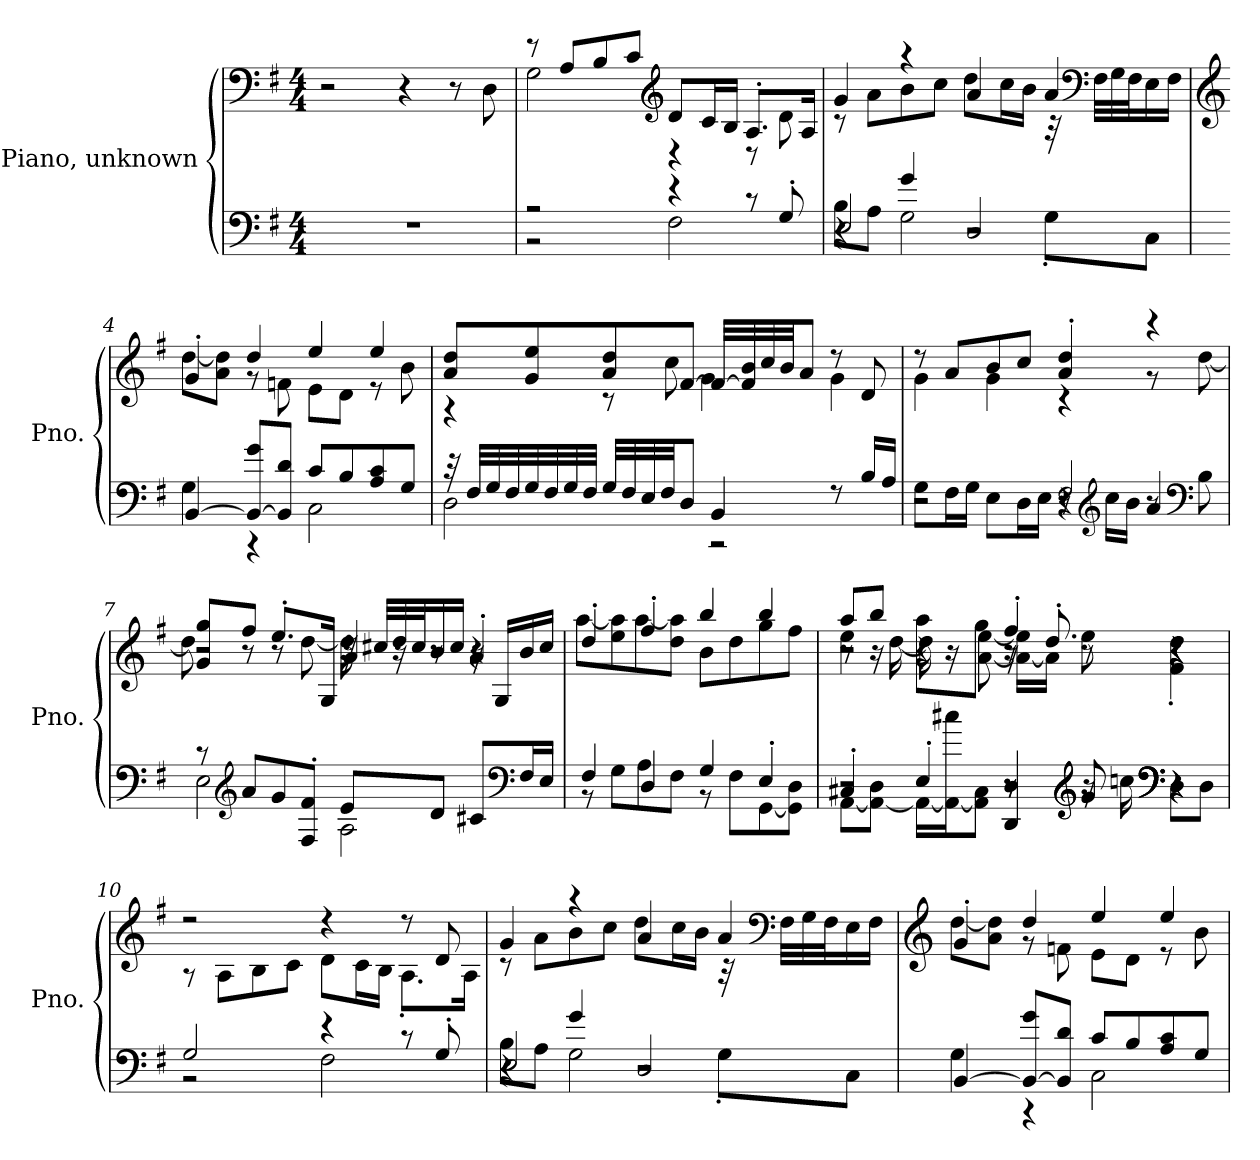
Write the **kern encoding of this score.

**kern	**kern
*part1	*part1
*staff2	*staff1
*I"Piano, unknown	*
*I'Pno.	*
*clefF4	*clefF4
*k[f#]	*k[f#]
*M4/4	*M4/4
*MM120	*MM120
=1	=1
1r	2r
.	4r
.	8r
.	8D\
=2	=2
*^	*^
2r	2r	8r	2G\
.	.	8A/L	.
.	.	8B/	.
.	.	8c/J	.
*	*	*clefG2	*
4r	2F#\	8d/L	4r
.	.	16c/L	.
.	.	16B/JJ	.
8r	.	8.A'/L	8r
8G'/	.	.	8d\
.	.	16A/Jk	.
=3	=3	=3	=3
*	*^	*	*
4r	8B\L	2E/	4g/	8r
.	8A\J	.	.	8a\L
4g/	2G\	.	4r	8b\
.	.	.	.	8cc\J
2r	.	2D/	4a/	8dd\L
.	.	.	.	16cc\L
.	.	.	.	16b\JJ
.	8G'\L	.	4a/	32r
*	*	*	*clefF4	*
.	.	.	.	32F#\LLL
.	.	.	.	32G\
.	.	.	.	32F#\J
.	8C\J	.	.	16E\
.	.	.	.	16F#\JJ
*v	*v	*v	*	*
!!LO:LB:g=z	!!
=4	=4	=4
*	*clefG2	*
*^	*	*
[4BB/	4G\	4g'/	[8dd\L
.	.	.	8a\ 8dd\]J
8BB/_ 8g/L	4r	4dd/	8r
8BB/] 8d/J	.	.	8fn\
8c/L	2C\	4ee/	8e\L
8B/	.	.	8d\J
8A/ 8c/	.	4ee/	8r
8G/J	.	.	8b\
=5	=5	=5	=5
32r	2D\	8a/ 8dd/L	4r
32F#/LLL	.	.	.
32G/	.	.	.
32F#/	.	.	.
32G/	.	8g/ 8ee/	.
32F#/	.	.	.
32G/	.	.	.
32F#/JJJ	.	.	.
32G/LLL	.	8a/ 8dd/	8r
32F#/	.	.	.
32E/	.	.	.
32F#/JJ	.	.	.
8D/J	.	[8f#/J	8cc\
4BB/	2r	32f#/LLL_	4g\
.	.	32f#/] 32b/	.
.	.	32cc/	.
.	.	32b/JJ	.
.	.	8a/J	.
8r	.	8r	4g\
16B/LL	.	8d/	.
16A/JJ	.	.	.
!!LO:LB:g=z	!!
=6	=6	=6	=6
*	*^	*	*
2r	8G\L	2r	8r	4g\
.	16F#\L	.	8a/L	.
.	16G\JJ	.	.	.
.	8E\L	.	8b/	4g\
.	16D\L	.	8cc/J	.
.	16E\JJ	.	.	.
4r	8r	2F#/	4a/' 4dd/'	4r
*clefG2	*	*	*	*
.	16cc\LL	.	.	.
.	16b\JJ	.	.	.
4a/	8r	.	4r	8r
*clefF4	*	*	*	*
.	8B\	.	.	[8dd\
*	*v	*v	*	*
=7	=7	=7	=7
*	*	*	*^
8r	2E\	8g/ 8gg/L	8dd\]	2r
*clefG2	*	*	*	*
8a/L	.	8ff#/J	8r	.
8g/	.	8.ee'/L	8r	.
8F#/' 8f#/'J	.	.	[8dd\	.
.	.	16G/Jk	.	.
8e/L	2A\	32r	16dd\]	4a/
.	.	32cc#X/LLL	.	.
.	.	32dd/	16r	.
.	.	32cc#/J	.	.
8d/J	.	16b/	8r	.
.	.	16cc#/JJ	.	.
8c#X/L	.	16r	4r	4a'/
.	.	16G/LL	.	.
*clefF4	*	*	*	*
16F#/L	.	16b/	.	.
16E/JJ	.	16cc#/JJ	.	.
*	*	*	*v	*v
!!LO:LB:g=z
=8	=8	=8	=8
4F#/	8r	4dd'/	[8aa\L
.	8G\L	.	8ee\ 8aa\]
4D/	8A\	4ff#'/	[8aa\
.	8F#\J	.	8dd\ 8aa\]J
4G/	8r	4bb/	8b\L
.	8F#\L	.	8dd\
4E'/	[8GG\	4bb/	8gg\
.	8GG\] 8D\J	.	8ff#\J
=9	=9	=9	=9
*	*^	*^	*^
2r	[8AA\L	4C#X'/	8aa/L	4ee\	2r	8r
.	8AA\_ 8D\J	.	8bb/J	.	.	16r
.	.	.	.	.	.	[16dd\
.	16AA\LL_	4E'/	4r	8aa\L	.	16dd\]
.	16AA\_ 16cc#X\J	.	.	.	.	16r
.	8AA\] 8C#\J	.	.	8gg\J	.	[8a\ [8ee\
8r	8r	4DD/ 4D/	4ff#'/	8r	16r	16a\_ 16ee\]LL
.	.	.	.	.	8.dd'/	16a\JJ]
*clefG2	*	*	*	*	*	*
8g/	16r	.	.	8ee\	.	8r
.	16ccn\	.	.	.	.	.
*clefF4	*	*	*	*	*	*
4r	8D\L	4r	4r	4f#\' 4dd\'	4r	4r
.	8D\J	.	.	.	.	.
*	*v	*v	*	*	*	*
*	*	*	*v	*v	*v
!!LO:LB:g=z
=10	=10	=10	=10
2G/	2r	2r	8r
.	.	.	8A\L
.	.	.	8B\
.	.	.	8c\J
4r	2F#\	4r	8d\L
.	.	.	16c\L
.	.	.	16B\JJ
8r	.	8r	8.A'\L
8G'/	.	8d/	.
.	.	.	16A\Jk
=11	=11	=11	=11
*	*^	*	*
4r	8B\L	2E/	4g/	8r
.	8A\J	.	.	8a\L
4g/	2G\	.	4r	8b\
.	.	.	.	8cc\J
2r	.	2D/	4a/	8dd\L
.	.	.	.	16cc\L
.	.	.	.	16b\JJ
.	8G'\L	.	4a/	32r
*	*	*	*clefF4	*
.	.	.	.	32F#\LLL
.	.	.	.	32G\
.	.	.	.	32F#\J
.	8C\J	.	.	16E\
.	.	.	.	16F#\JJ
*v	*v	*v	*	*
=12	=12	=12
*	*clefG2	*
*^	*	*
[4BB/	4G\	4g'/	[8dd\L
.	.	.	8a\ 8dd\]J
8BB/_ 8g/L	4r	4dd/	8r
8BB/] 8d/J	.	.	8fn\
8c/L	2C\	4ee/	8e\L
8B/	.	.	8d\J
8A/ 8c/	.	4ee/	8r
8G/J	.	.	8b\
*v	*v	*	*
*	*v	*v
=	=
*-	*-
